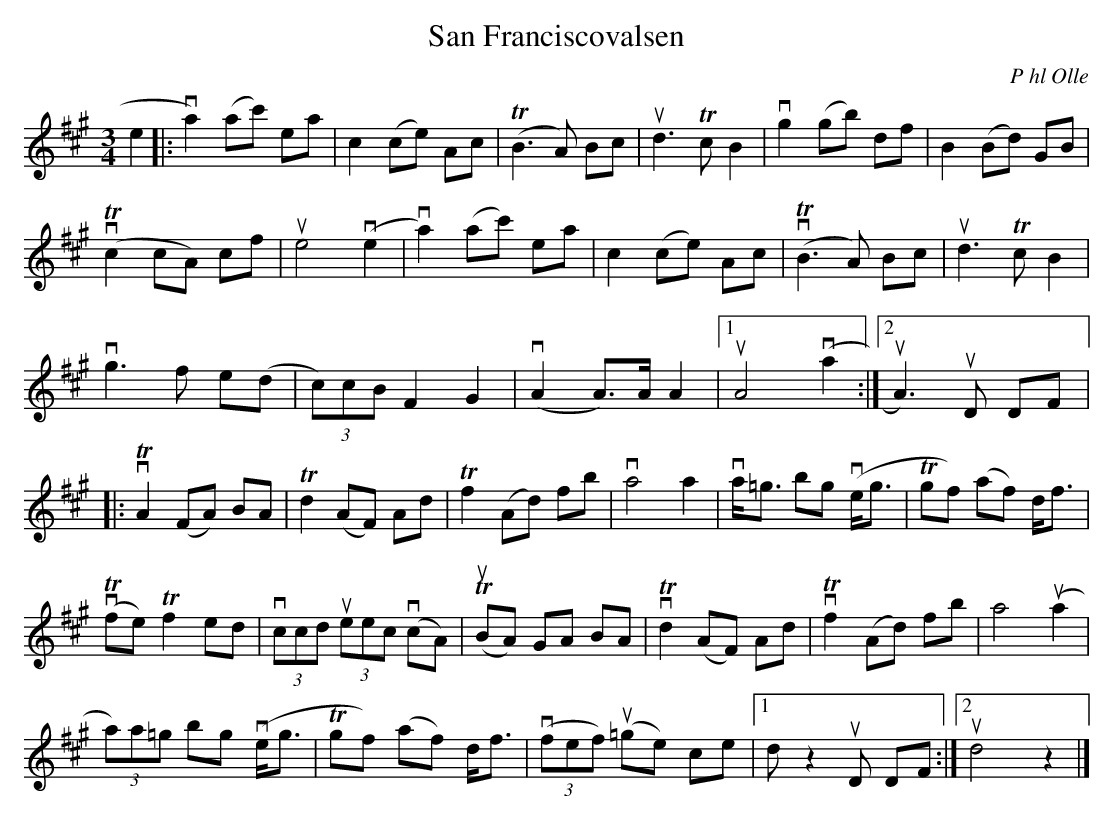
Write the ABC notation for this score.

X:1
T: San Franciscovalsen
C: P hl Olle
M: 3/4
L: 1/8
K: A
e2 |: va2) (ac') ea | c2 (ce) Ac | T(B3 A) Bc | ud3 Tc B2 | vg2 (gb) df | B2 (Bd) GB |
vT(c2 cA) cf | ue4 v(e2 | va2) (ac') ea | c2 (ce) Ac | vT(B3 A) Bc | ud3 Tc B2 |
vg3 f e(d | (3c)cB F2 G2 | v(A2 A)>A A2 |1 uA4 v(a2 :|2 uA3) uD DF |:
vTA2 (FA) BA | Td2 (AF) Ad |  Tf2 (Ad) fb | va4 a2 | va<=g bg v(e<g | Tgf) (af) d<f |
vT(fe) Tf2 ed | (3vccd (3ueec v(cA) | T(uBA) GA BA | vTd2 (AF) Ad |  vTf2 (Ad) fb | a4 u(a2 |
(3a)a=g bg v(e<g | Tgf) (af) d<f | (3(vfef) u(=ge) ce |1 d z2 uD DF :|2 ud4 z2 |]
